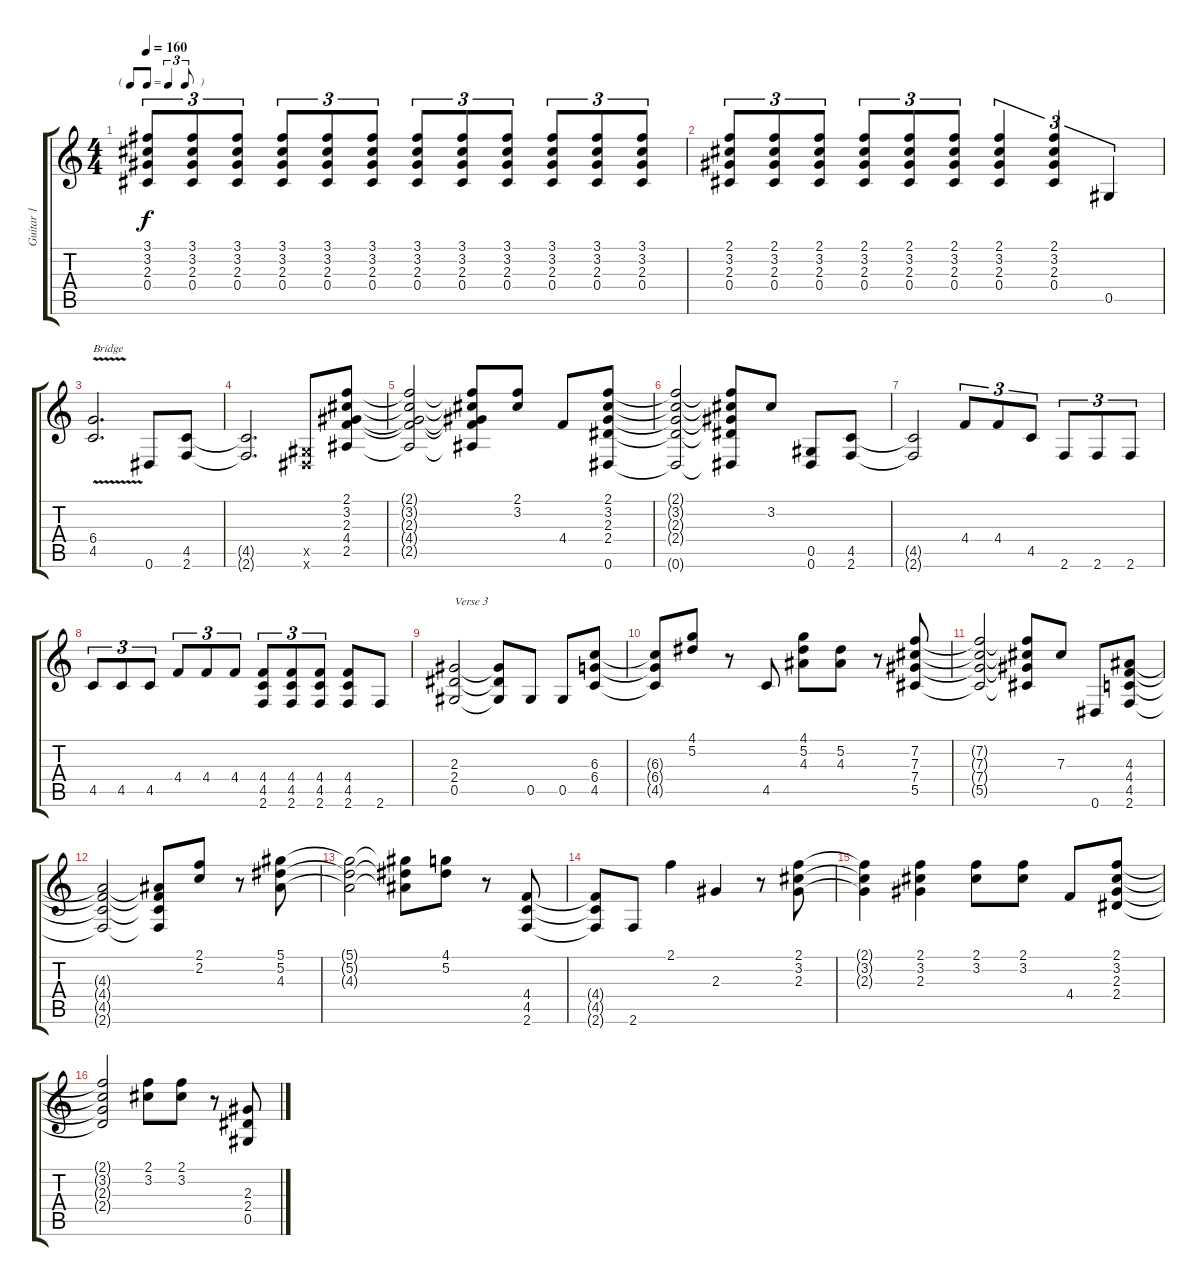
\track ("Guitar 1" "Guitar 1") {instrument overdrivenguitar}
\staff {score tabs}
\tuning (Eb4 Bb3 Gb3 Db3 Ab2 Eb2) {hide}
\ts (4 4)
\tf triplet8th
\tempo 160
\clef g2
\ks c
(3.1 3.2 2.3 0.4).8{tu (3 2) dy f} (3.1 3.2 2.3 0.4).8{tu (3 2)} (3.1 3.2 2.3 0.4).8{tu (3 2)} (3.1 3.2 2.3 0.4).8{tu (3 2)} (3.1 3.2 2.3 0.4).8{tu (3 2)} (3.1 3.2 2.3 0.4).8{tu (3 2)} (3.1 3.2 2.3 0.4).8{tu (3 2)} (3.1 3.2 2.3 0.4).8{tu (3 2)} (3.1 3.2 2.3 0.4).8{tu (3 2)} (3.1 3.2 2.3 0.4).8{tu (3 2)} (3.1 3.2 2.3 0.4).8{tu (3 2)} (3.1 3.2 2.3 0.4).8{tu (3 2)} |
(2.1 3.2 2.3 0.4).8{tu (3 2)} (2.1 3.2 2.3 0.4).8{tu (3 2)} (2.1 3.2 2.3 0.4).8{tu (3 2)} (2.1 3.2 2.3 0.4).8{tu (3 2)} (2.1 3.2 2.3 0.4).8{tu (3 2)} (2.1 3.2 2.3 0.4).8{tu (3 2)} (2.1 3.2 2.3 0.4).4{tu (3 2)} (2.1 3.2 2.3 0.4).4{tu (3 2)} 0.5.4{tu (3 2)} |
(6.4{v} 4.5{v}).2{d txt "Bridge"} 0.6.8 (4.5 2.6).8 |
(4.5{t} 2.6{t}).2{d} (0.5{x} 0.6{x}).8 (2.1 3.2 2.3 4.4 2.5).8 |
(2.1{t} 3.2{t} 2.3{t} 4.4{t} 2.5{t}).2 (2.1{t} 3.2{t} 2.3{t} 4.4{t} 2.5{t}).8 (2.1 3.2).8 4.4.8 (2.1 3.2 2.3 2.4 0.6).8 |
(2.1{t} 3.2{t} 2.3{t} 2.4{t} 0.6{t}).2 (2.1{t} 3.2{t} 2.3{t} 2.4{t} 0.6{t}).8 3.2.8 (0.5 0.6).8 (4.5 2.6).8 |
(4.5{t} 2.6{t}).2 4.4.8{tu (3 2)} 4.4.8{tu (3 2)} 4.5.8{tu (3 2)} 2.6.8{tu (3 2)} 2.6.8{tu (3 2)} 2.6.8{tu (3 2)} |
4.5.8{tu (3 2)} 4.5.8{tu (3 2)} 4.5.8{tu (3 2)} 4.4.8{tu (3 2)} 4.4.8{tu (3 2)} 4.4.8{tu (3 2)} (4.4 4.5 2.6).8{tu (3 2)} (4.4 4.5 2.6).8{tu (3 2)} (4.4 4.5 2.6).8{tu (3 2)} (4.4 4.5 2.6).8 2.6.8 |
(2.3 2.4 0.5).2{txt "Verse 3"} (2.3{t} 2.4{t} 0.5{t}).8 0.5.8 0.5.8 (6.3 6.4 4.5).8 |
(6.3{t} 6.4{t} 4.5{t}).8 (4.1 5.2).8 r.8 4.5.8 (4.1 5.2 4.3).8 (5.2 4.3).8 r.8 (7.2 7.3 7.4 5.5).8 |
(7.2{t} 7.3{t} 7.4{t} 5.5{t}).2 (7.2{t} 7.3{t} 7.4{t} 5.5{t}).8 7.3.8 0.6.8 (4.3 4.4 4.5 2.6).8 |
(4.3{t} 4.4{t} 4.5{t} 2.6{t}).2 (4.3{t} 4.4{t} 4.5{t} 2.6{t}).8 (2.1 2.2).8 r.8 (5.1 5.2 4.3).8 |
(5.1{t} 5.2{t} 4.3{t}).2 (5.1{t} 5.2{t} 4.3{t}).8 (4.1 5.2).8 r.8 (4.4 4.5 2.6).8 |
(4.4{t} 4.5{t} 2.6{t}).8 2.6.8 2.1.4 2.3.4 r.8 (2.1 3.2 2.3).8 |
(2.1{t} 3.2{t} 2.3{t}).4 (2.1 3.2 2.3).4 (2.1 3.2).8 (2.1 3.2).8 4.4.8 (2.1 3.2 2.3 2.4).8 |
(2.1{t} 3.2{t} 2.3{t} 2.4{t}).2 (2.1 3.2).8 (2.1 3.2).8 r.8 (2.3 2.4 0.5).8
